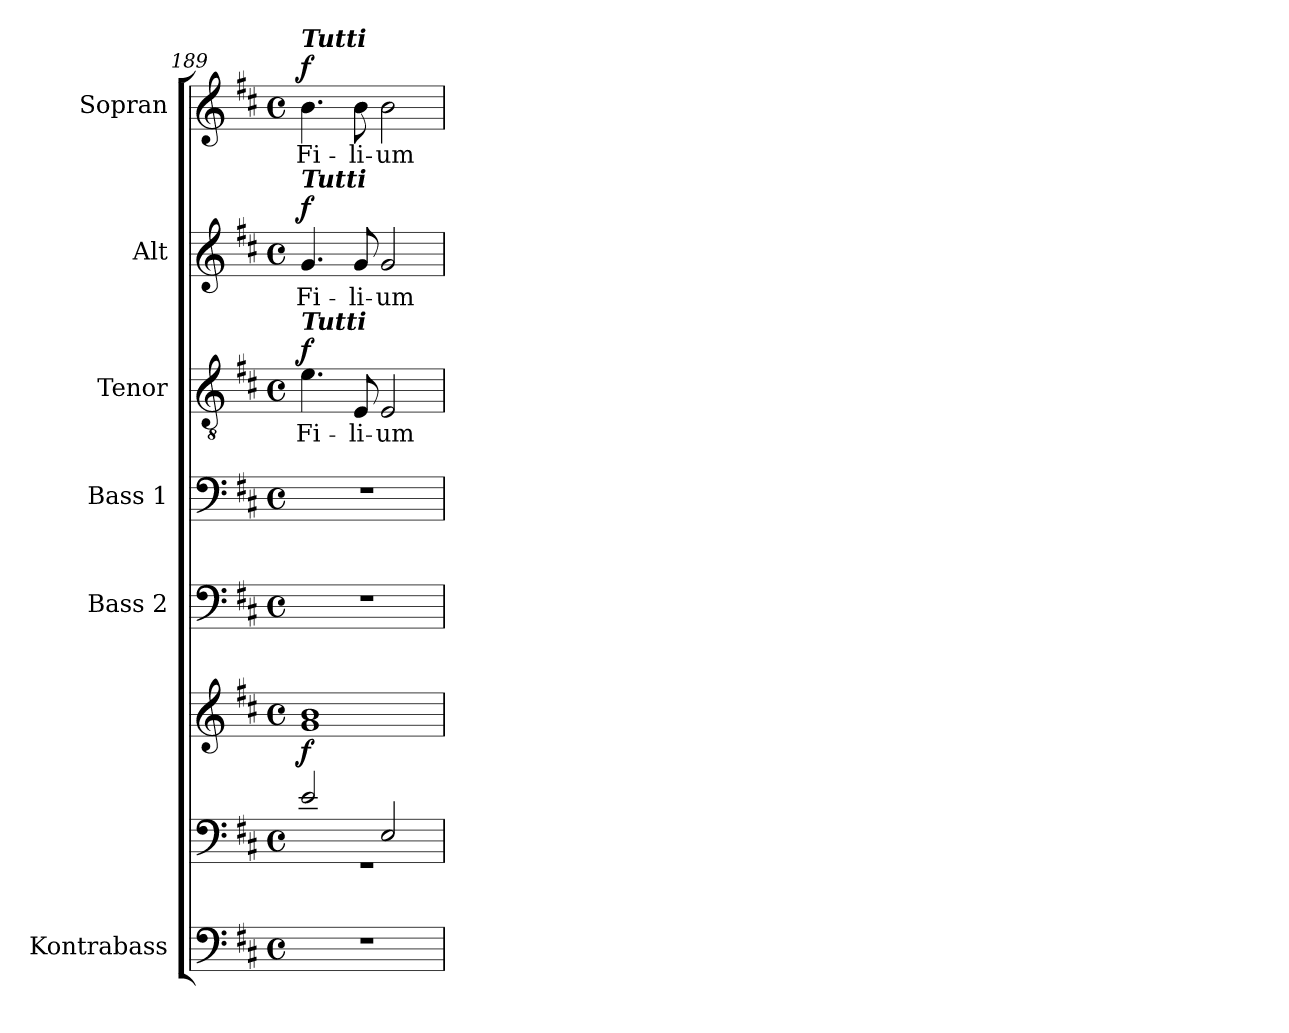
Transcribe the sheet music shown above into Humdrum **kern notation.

**kern	**kern	**kern	**dynam	**kern	**kern	**kern	**text	**dynam	**kern	**text	**dynam	**kern	**text	**dynam
*part7	*part6	*part6	*part6	*part5	*part4	*part3	*part3	*part3	*part2	*part2	*part2	*part1	*part1	*part1
*staff8	*staff7	*staff6	*staff6/7	*staff5	*staff4	*staff3	*staff3	*staff3	*staff2	*staff2	*staff2	*staff1	*staff1	*staff1
*I"Kontrabass	*	*	*	*I"Bass 2	*I"Bass 1	*I"Tenor	*	*	*I"Alt	*	*	*I"Sopran	*	*
*I'Kb.	*	*	*	*I'B. 2	*I'B. 1	*I'T.	*	*	*I'A.	*	*	*I'S.	*	*
*clefF4	*clefF4	*clefG2	*	*clefF4	*clefF4	*clefGv2	*	*	*clefG2	*	*	*clefG2	*	*
*ITrd7c12	*	*	*	*	*	*	*	*	*	*	*	*	*	*
*k[f#c#]	*k[f#c#]	*k[f#c#]	*	*k[f#c#]	*k[f#c#]	*k[f#c#]	*	*	*k[f#c#]	*	*	*k[f#c#]	*	*
*D:	*D:	*D:	*	*D:	*D:	*D:	*	*	*D:	*	*	*D:	*	*
*M4/4	*M4/4	*M4/4	*	*M4/4	*M4/4	*M4/4	*	*	*M4/4	*	*	*M4/4	*	*
*met(c)	*met(c)	*met(c)	*	*met(c)	*met(c)	*met(c)	*	*	*met(c)	*	*	*met(c)	*	*
=189	=189	=189	=189	=189	=189	=189	=189	=189	=189	=189	=189	=189	=189	=189
*	*^	*	*	*	*	*	*	*	*	*	*	*	*	*
!	!	!	!	!	!	!	!	!	!	!	!	!	!LO:TX:a:Bi:t=Tutti	!	!
!	!	!	!	!	!	!	!	!	!	!LO:TX:a:Bi:t=Tutti	!	!	!	!	!
!	!	!	!	!	!	!	!LO:TX:a:Bi:t=Tutti	!	!	!	!	!	!	!	!
!	!	!	!	!LO:DY:b	!	!	!	!LO:LY:b	!LO:DY:a	!	!LO:LY:b	!LO:DY:a	!	!LO:LY:b	!LO:DY:a
1r	2e/	1rGG	1g 1b	f	1r	1r	4.e\	Fi-	f	4.g/	Fi-	f	4.b\	Fi-	f
!	!	!	!	!	!	!	!	!LO:LY:b	!	!	!LO:LY:b	!	!	!LO:LY:b	!
.	.	.	.	.	.	.	8E/	-li-	.	8g/	-li-	.	8b\	-li-	.
!	!	!	!	!	!	!	!	!LO:LY:b	!	!	!LO:LY:b	!	!	!LO:LY:b	!
.	2E/	.	.	.	.	.	2E/	-um	.	2g/	-um	.	2b\	-um	.
*	*v	*v	*	*	*	*	*	*	*	*	*	*	*	*	*
=	=	=	=	=	=	=	=	=	=	=	=	=	=	=
*-	*-	*-	*-	*-	*-	*-	*-	*-	*-	*-	*-	*-	*-	*-
